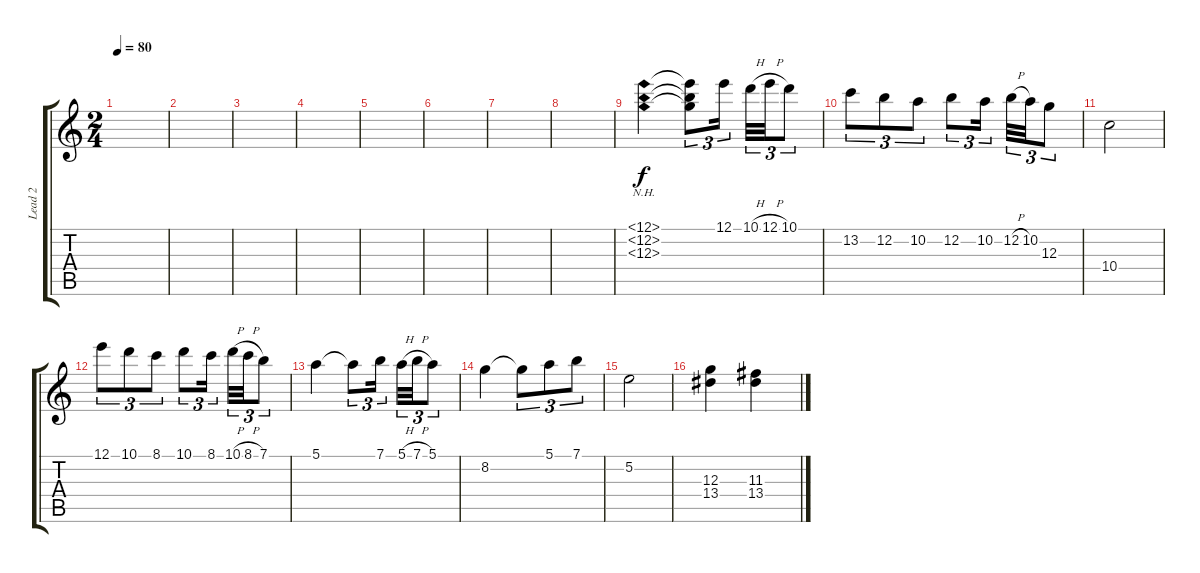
\track ("Lead 2" "Lead 2") {instrument acousticguitarnylon}
\staff {score tabs}
\tuning (E4 B3 G3 D3 A2 E2) {hide}
\ts (2 4)
\tempo 80
\clef g2
\ks c
|
|
|
|
|
|
|
|
(12.1{nh} 12.2{nh} 12.3{nh}).4 (12.1{t} 12.2{t} 12.3{t}).8{tu (3 2)} 12.1.16{tu (3 2)} 10.1{h}.32{tu (3 2)} 12.1{h}.32{tu (3 2)} 10.1.8{tu (3 2)} |
13.2.8{tu (3 2)} 12.2.8{tu (3 2)} 10.2.8{tu (3 2)} 12.2.8{tu (3 2)} 10.2.16{tu (3 2)} 12.2{h}.32{tu (3 2)} 10.2.32{tu (3 2)} 12.3.8{tu (3 2)} |
10.4.2 |
12.1.8{tu (3 2)} 10.1.8{tu (3 2)} 8.1.8{tu (3 2)} 10.1.8{tu (3 2)} 8.1.16{tu (3 2)} 10.1{h}.32{tu (3 2)} 8.1{h}.32{tu (3 2)} 7.1.8{tu (3 2)} |
5.1.4 5.1{t}.8{tu (3 2)} 7.1.16{tu (3 2)} 5.1{h}.32{tu (3 2)} 7.1{h}.32{tu (3 2)} 5.1.8{tu (3 2)} |
8.2.4 8.2{t}.8{tu (3 2)} 5.1.8{tu (3 2)} 7.1.8{tu (3 2)} |
5.2.2 |
(12.3 13.4).4 (11.3 13.4).4
